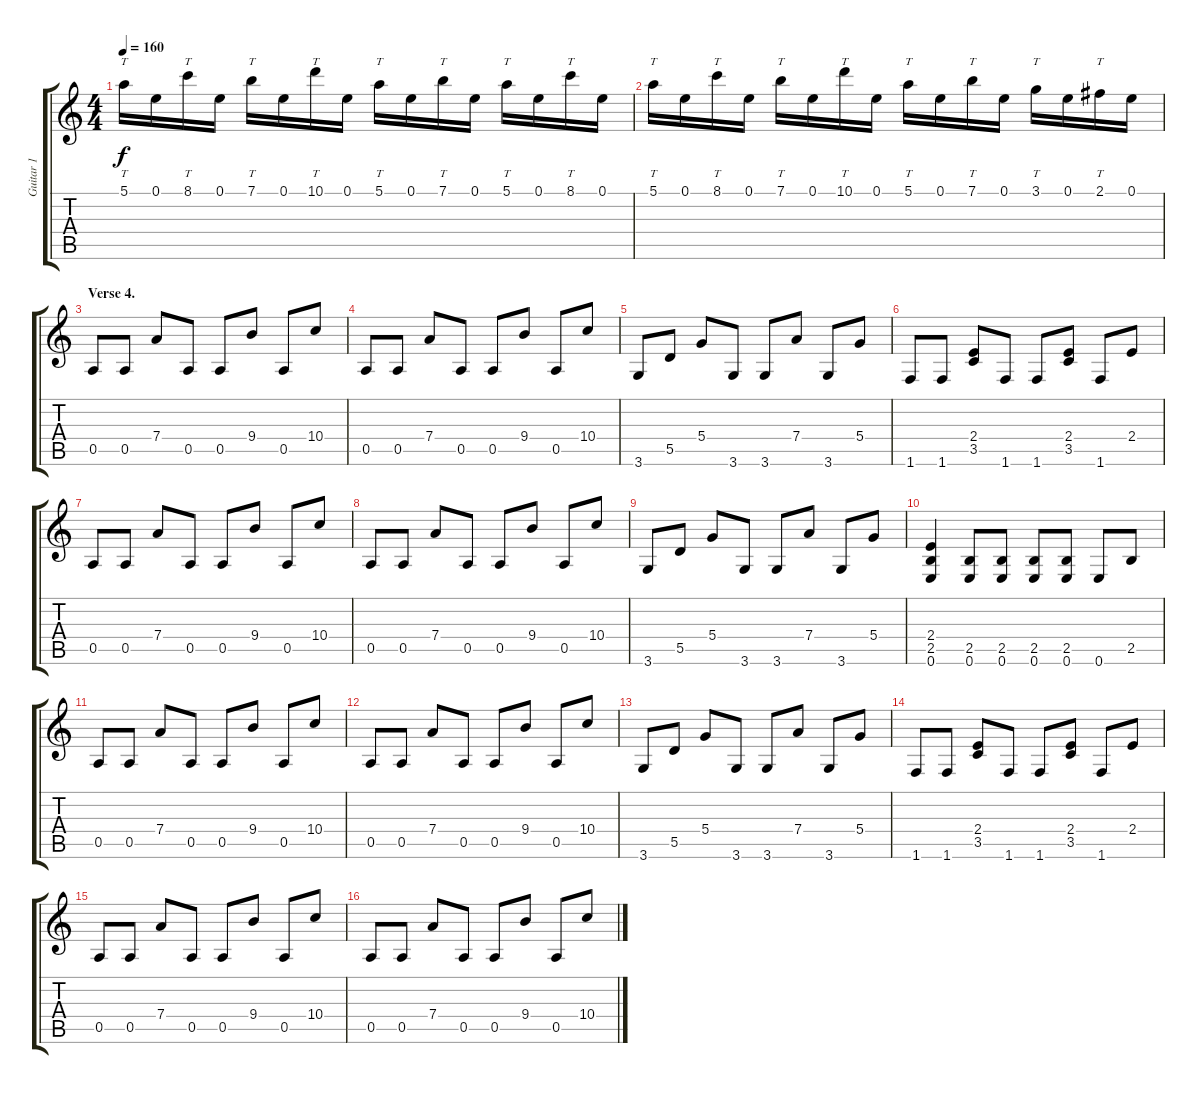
\track ("Guitar 1" "Guitar 1") {instrument distortionguitar}
\staff {score tabs}
\tuning (E4 B3 G3 D3 A2 E2) {hide}
\ts (4 4)
\tempo 160
\clef g2
\ks c
5.1.16{tt dy f} 0.1.16 8.1.16{tt} 0.1.16 7.1.16{tt} 0.1.16 10.1.16{tt} 0.1.16 5.1.16{tt} 0.1.16 7.1.16{tt} 0.1.16 5.1.16{tt} 0.1.16 8.1.16{tt} 0.1.16 |
5.1.16{tt} 0.1.16 8.1.16{tt} 0.1.16 7.1.16{tt} 0.1.16 10.1.16{tt} 0.1.16 5.1.16{tt} 0.1.16 7.1.16{tt} 0.1.16 3.1.16{tt} 0.1.16 2.1.16{tt} 0.1.16 |
\section ("" "Verse 4.")
0.5.8 0.5.8 7.4.8 0.5.8 0.5.8 9.4.8 0.5.8 10.4.8 |
0.5.8 0.5.8 7.4.8 0.5.8 0.5.8 9.4.8 0.5.8 10.4.8 |
3.6.8 5.5.8 5.4.8 3.6.8 3.6.8 7.4.8 3.6.8 5.4.8 |
1.6.8 1.6.8 (2.4 3.5).8 1.6.8 1.6.8 (2.4 3.5).8 1.6.8 2.4.8 |
0.5.8 0.5.8 7.4.8 0.5.8 0.5.8 9.4.8 0.5.8 10.4.8 |
0.5.8 0.5.8 7.4.8 0.5.8 0.5.8 9.4.8 0.5.8 10.4.8 |
3.6.8 5.5.8 5.4.8 3.6.8 3.6.8 7.4.8 3.6.8 5.4.8 |
(2.4 2.5 0.6).4 (2.5 0.6).8 (2.5 0.6).8 (2.5 0.6).8 (2.5 0.6).8 0.6.8 2.5.8 |
0.5.8 0.5.8 7.4.8 0.5.8 0.5.8 9.4.8 0.5.8 10.4.8 |
0.5.8 0.5.8 7.4.8 0.5.8 0.5.8 9.4.8 0.5.8 10.4.8 |
3.6.8 5.5.8 5.4.8 3.6.8 3.6.8 7.4.8 3.6.8 5.4.8 |
1.6.8 1.6.8 (2.4 3.5).8 1.6.8 1.6.8 (2.4 3.5).8 1.6.8 2.4.8 |
0.5.8 0.5.8 7.4.8 0.5.8 0.5.8 9.4.8 0.5.8 10.4.8 |
0.5.8 0.5.8 7.4.8 0.5.8 0.5.8 9.4.8 0.5.8 10.4.8
